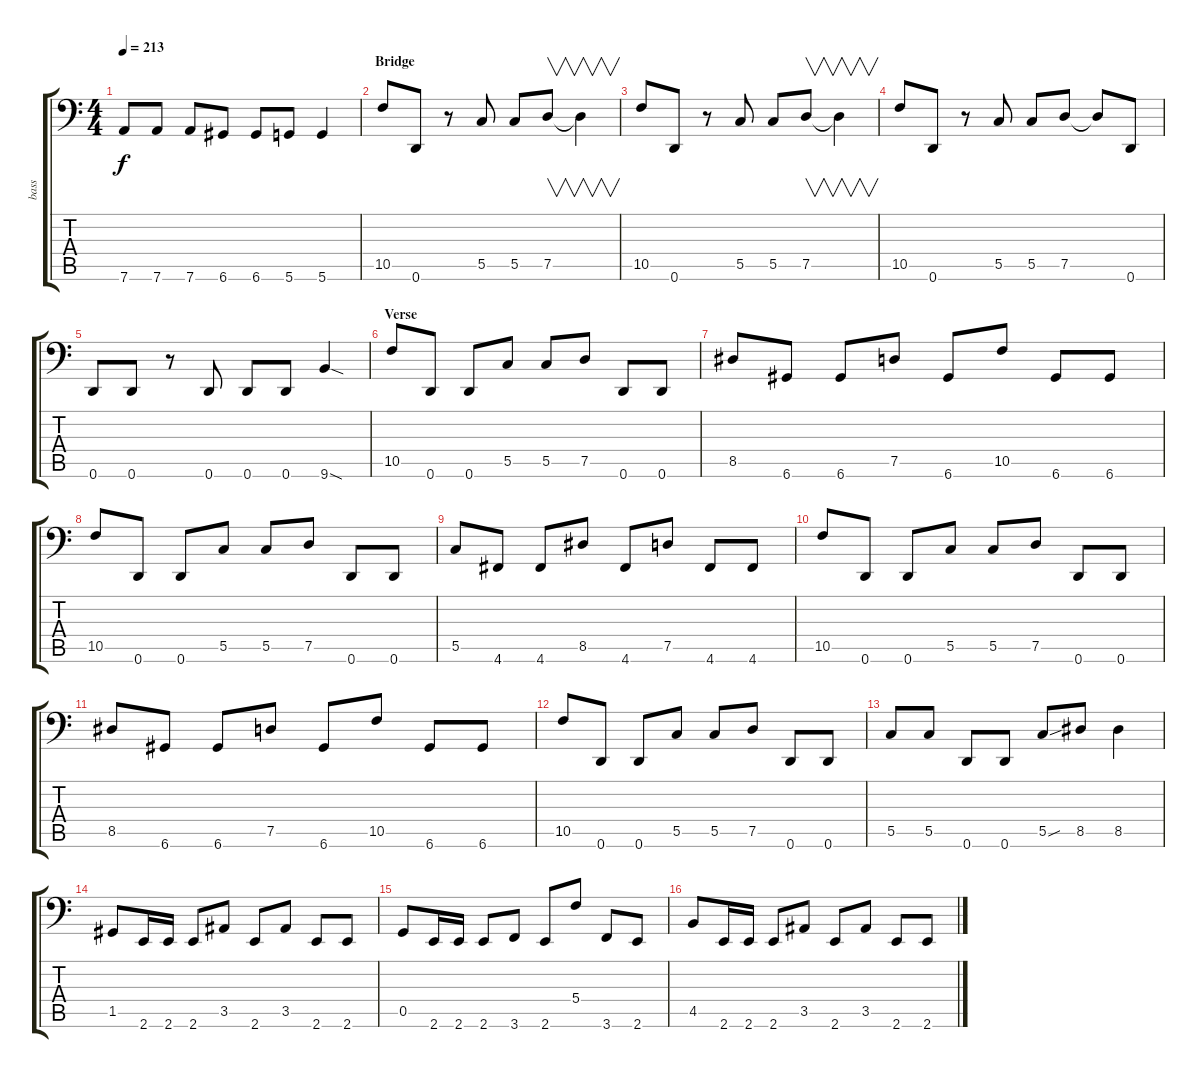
\track ("bass" "bass") {instrument electricbassfinger}
\staff {score tabs}
\tuning (D3 A2 F2 C2 G1 D1) {hide}
\ts (4 4)
\tempo 213
\clef f4
\ks c
7.6.8{dy f} 7.6.8 7.6.8 6.6.8 6.6.8 5.6.8 5.6.4 |
\section ("" "Bridge")
10.5.8 0.6.8 r.8 5.5.8 5.5.8 7.5.8{v} 7.5{t}.4{v} |
10.5.8 0.6.8 r.8 5.5.8 5.5.8 7.5.8{v} 7.5{t}.4{v} |
10.5.8 0.6.8 r.8 5.5.8 5.5.8 7.5.8 7.5{t}.8 0.6.8 |
0.6.8 0.6.8 r.8 0.6.8 0.6.8 0.6.8 9.6{sod}.4 |
\section ("" "Verse")
10.5.8 0.6.8 0.6.8 5.5.8 5.5.8 7.5.8 0.6.8 0.6.8 |
8.5.8 6.6.8 6.6.8 7.5.8 6.6.8 10.5.8 6.6.8 6.6.8 |
10.5.8 0.6.8 0.6.8 5.5.8 5.5.8 7.5.8 0.6.8 0.6.8 |
5.5.8 4.6.8 4.6.8 8.5.8 4.6.8 7.5.8 4.6.8 4.6.8 |
10.5.8 0.6.8 0.6.8 5.5.8 5.5.8 7.5.8 0.6.8 0.6.8 |
8.5.8 6.6.8 6.6.8 7.5.8 6.6.8 10.5.8 6.6.8 6.6.8 |
10.5.8 0.6.8 0.6.8 5.5.8 5.5.8 7.5.8 0.6.8 0.6.8 |
5.5.8 5.5.8 0.6.8 0.6.8 5.5{sou}.8 8.5.8 8.5.4 |
1.5.8 2.6.16 2.6.16 2.6.8 3.5.8 2.6.8 3.5.8 2.6.8 2.6.8 |
0.5.8 2.6.16 2.6.16 2.6.8 3.6.8 2.6.8 5.4.8 3.6.8 2.6.8 |
4.5.8 2.6.16 2.6.16 2.6.8 3.5.8 2.6.8 3.5.8 2.6.8 2.6.8
